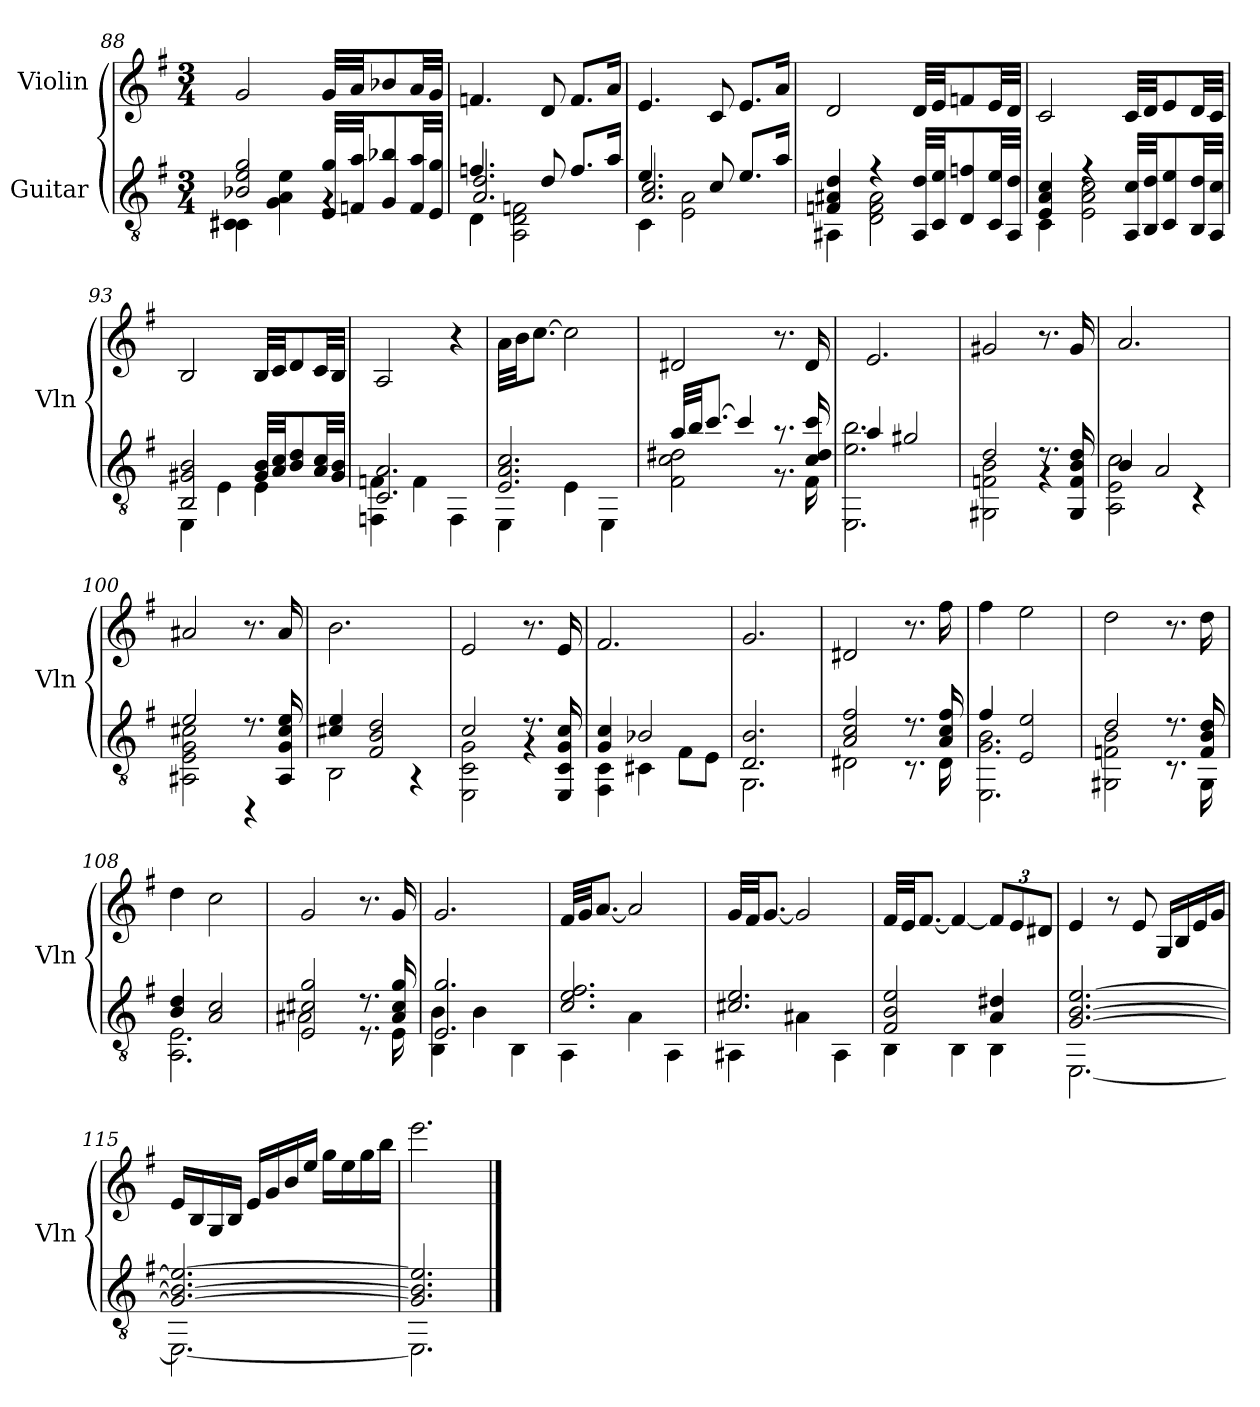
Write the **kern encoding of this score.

**kern	**kern
*part2	*part1
*staff2	*staff1
*I"Guitar	*I"Violin
*	*I'Vln
*clefGv2	*clefG2
*k[f#]	*k[f#]
*M3/4	*M3/4
=88	=88
*^	*
2B-X/ 2e/ 2g/	4C#X\ 4C#\	2g/
.	4G\ 4A\ 4e\	.
32E/ 32g/LLL	4rG	32g/LLL
32Fn/ 32a/JJ	.	32a/JJ
8G/ 8b-X/	.	8b-X/
32F/ 32a/LL	.	32a/LL
32E/ 32g/JJJ	.	32g/JJJ
=89	=89	=89
*	*^	*
4.fn/	4D\	2.A/ 2.d/	4.fn/
.	2AA\ 2D\ 2Fn\	.	.
8d/	.	.	8d/
8.f/L	.	.	8.f/L
16a/Jk	.	.	16a/Jk
=90	=90	=90	=90
4.e/	4C\	2.A/ 2.c/	4.e/
.	2E\ 2A\	.	.
8c/	.	.	8c/
8.e/L	.	.	8.e/L
16a/Jk	.	.	16a/Jk
*	*v	*v	*
!!LO:LB:g=z
=91	=91	=91
4Fn/ 4A#X/ 4d/	4AA#X\	2d/
4r	2D\ 2F\ 2A#\	.
32AA#/ 32d/LLL	.	32d/LLL
32C/ 32e/JJ	.	32e/JJ
8D/ 8fn/	.	8fn/
32C/ 32e/LL	.	32e/LL
32AA#/ 32d/JJJ	.	32d/JJJ
=92	=92	=92
4E/ 4A/ 4c/	4C\	2c/
4rf	2E\ 2A\ 2c\	.
32AA/ 32c/LLL	.	32c/LLL
32BB/ 32d/JJ	.	32d/JJ
8C/ 8e/	.	8e/
32BB/ 32d/LL	.	32d/LL
32AA/ 32c/JJJ	.	32c/JJJ
=93	=93	=93
2BB/ 2G#X/ 2B/	4EE\	2B/
.	4E\	.
32G#/ 32B/LLL	4E\	32B/LLL
32A/ 32c/JJ	.	32c/JJ
8B/ 8d/	.	8d/
32A/ 32c/LL	.	32c/LL
32G#/ 32B/JJJ	.	32B/JJJ
=94	=94	=94
2.C/ 2.A/	4FFn\ 4Fn\	2A/
.	4F\	.
.	4FF\	4r
=95	=95	=95
2.E/ 2.A/ 2.c/	4EE\	32a\LLL
.	.	32b\JJ
.	.	[8.cc\J
.	4E\	2cc\]
.	4EE\	.
!!LO:LB:g=z
=96	=96	=96
32a/LLL	2F#\ 2c\ 2d#X\	2d#X/
32b/JJ	.	.
[8.cc/J	.	.
4cc/]	.	.
8.r	8.rG	8.r
16c/ 16d#/ 16cc/	16F#\	16d#/
=97	=97	=97
4a/	2.EE\ 2.e\ 2.b\	2.e/
2g#X/	.	.
=98	=98	=98
2d/	2GG#X\ 2Fn\ 2B\	2g#X/
8.r	4rG	8.r
16GG#/ 16F/ 16B/ 16d/	.	16g#/
=99	=99	=99
4B/	2AA\ 2E\ 2c\	2.a/
2A/	.	.
.	4r	.
=100	=100	=100
2e/	2AA#X\ 2E\ 2G\ 2c#X\	2a#X/
8.r	4r	8.r
16AA#/ 16G/ 16c#/ 16e/	.	16a#/
=101	=101	=101
4c#X/ 4e/	2BB\	2.b\
2F#/ 2B/ 2d/	.	.
.	4r	.
=102	=102	=102
2c/	2EE\ 2C\ 2G\	2e/
8.r	4rG	8.r
16EE/ 16C/ 16G/ 16c/	.	16e/
=103	=103	=103
4G/ 4c/	4FF#\ 4C\	2.f#/
2B-X/	4C#X\	.
.	8F#\L	.
.	8E\J	.
=104	=104	=104
2.D/ 2.B/	2.GG\	2.g/
!!LO:LB:g=z
=105	=105	=105
2A/ 2c/ 2f#/	2D#X\	2d#X/
8.r	8.r	8.r
16A/ 16c/ 16f#/	16D#\	16ff#\
=106	=106	=106
4f#/	2.EE\ 2.G\ 2.B\	4ff#\
2E/ 2e/	.	2ee\
=107	=107	=107
2d/	2GG#X\ 2Fn\ 2B\	2dd\
8.r	8.r	8.r
16F/ 16B/ 16d/	16GG#\	16dd\
=108	=108	=108
4B/ 4d/	2.AA\ 2.E\	4dd\
2A/ 2c/	.	2cc\
=109	=109	=109
2E/ 2c#X/ 2g/	2A#X\	2g/
8.r	8.r	8.r
16A#/ 16c#/ 16g/	16E\	16g/
=110	=110	=110
2.E/ 2.g/	4BB\ 4B\	2.g/
.	4B\	.
.	4BB\	.
=111	=111	=111
2.c/ 2.e/ 2.f#/	4AA\	32f#/LLL
.	.	32g/JJ
.	.	[8.a/J
.	4A\	2a/]
.	4AA\	.
=112	=112	=112
2.c#X/ 2.e/	4AA#X\	32g/LLL
.	.	32f#/JJ
.	.	[8.g/J
.	4A#X\	2g/]
.	4AA#\	.
!!LO:LB:g=z
=113	=113	=113
2F#/ 2B/ 2e/	4BB\	32f#/LLL
.	.	32e/JJ
.	.	[8.f#/J
.	4BB\	4f#/_
*	*	*Xbrackettup
4A/ 4d#X/	4BB\	12f#/L]
.	.	12e/
.	.	12d#X/J
=114	=114	=114
[2.G/ [2.B/ [2.e/	[2.EE\	4e/
.	.	8r
.	.	8e/
.	.	16G/LL
.	.	16B/
.	.	16e/
.	.	16g/JJ
=115	=115	=115
2.G/_ 2.B/_ 2.e/_	2.EE\_	16e/LL
.	.	16B/
.	.	16G/
.	.	16B/JJ
.	.	16e/LL
.	.	16g/
.	.	16b/
.	.	16ee/JJ
.	.	16gg\LL
.	.	16ee\
.	.	16gg\
.	.	16bb\JJ
=116	=116	=116
2.G/] 2.B/] 2.e/]	2.EE\]	2.eee\
*v	*v	*
==	==
*-	*-
